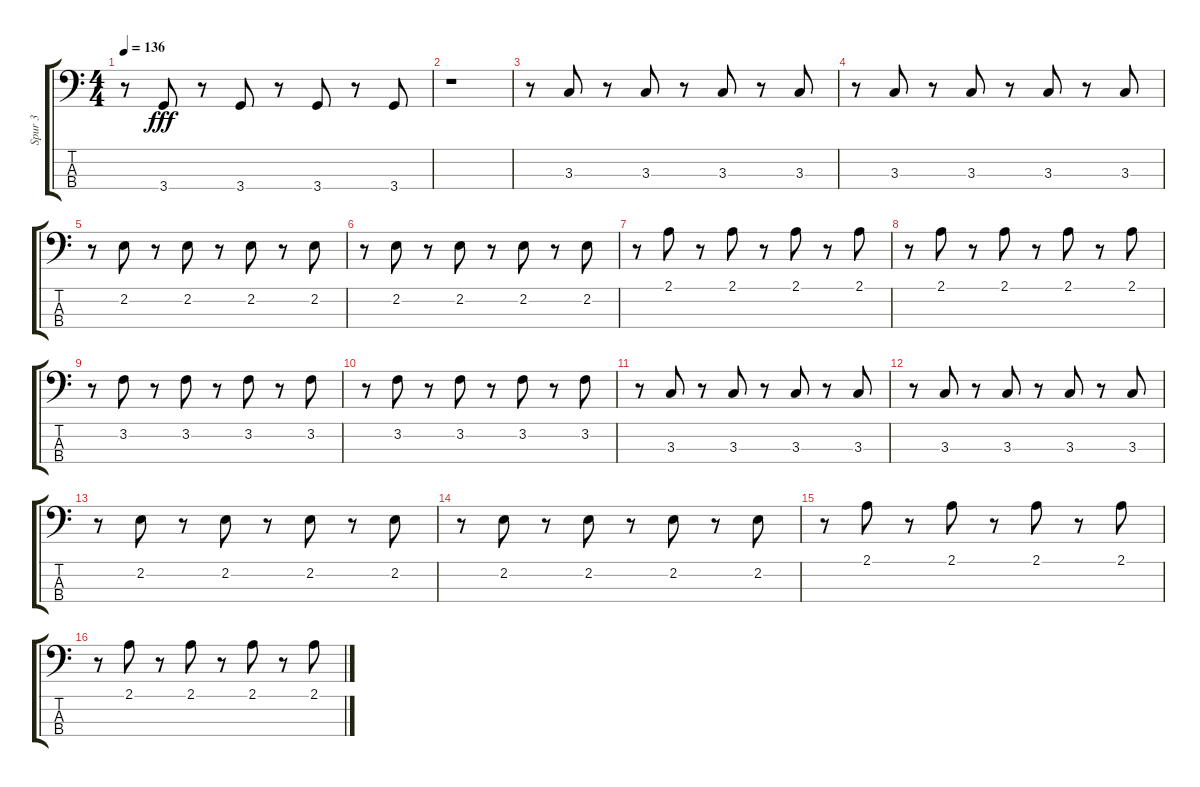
\track ("Spur 3" "Spur 3") {instrument synthbass2}
\staff {score tabs}
\tuning (G2 D2 A1 E1) {hide}
\ts (4 4)
\tempo 136
\clef f4
\ks c
r.8{dy fff} 3.4.8 r.8 3.4.8 r.8 3.4.8 r.8 3.4.8 |
r.1 |
r.8 3.3.8 r.8 3.3.8 r.8 3.3.8 r.8 3.3.8 |
r.8 3.3.8 r.8 3.3.8 r.8 3.3.8 r.8 3.3.8 |
r.8 2.2.8 r.8 2.2.8 r.8 2.2.8 r.8 2.2.8 |
r.8 2.2.8 r.8 2.2.8 r.8 2.2.8 r.8 2.2.8 |
r.8 2.1.8 r.8 2.1.8 r.8 2.1.8 r.8 2.1.8 |
r.8 2.1.8 r.8 2.1.8 r.8 2.1.8 r.8 2.1.8 |
r.8 3.2.8 r.8 3.2.8 r.8 3.2.8 r.8 3.2.8 |
r.8 3.2.8 r.8 3.2.8 r.8 3.2.8 r.8 3.2.8 |
r.8 3.3.8 r.8 3.3.8 r.8 3.3.8 r.8 3.3.8 |
r.8 3.3.8 r.8 3.3.8 r.8 3.3.8 r.8 3.3.8 |
r.8 2.2.8 r.8 2.2.8 r.8 2.2.8 r.8 2.2.8 |
r.8 2.2.8 r.8 2.2.8 r.8 2.2.8 r.8 2.2.8 |
r.8 2.1.8 r.8 2.1.8 r.8 2.1.8 r.8 2.1.8 |
r.8 2.1.8 r.8 2.1.8 r.8 2.1.8 r.8 2.1.8
